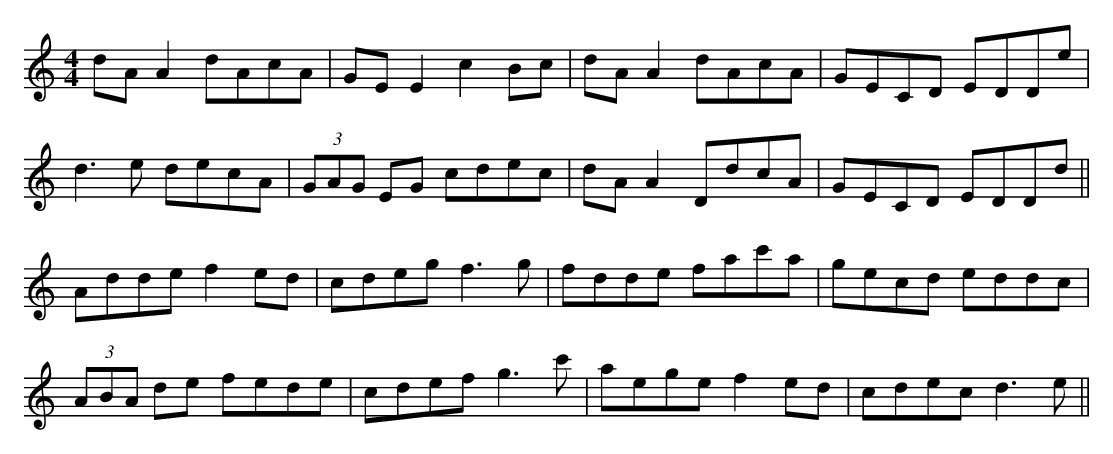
X:1
M:4/4
K:Ddor
dAA2 dAcA|GEE2 c2Bc|dAA2 dAcA|GECD EDDe|
d3e decA|(3GAG EG cdec|dAA2 DdcA|GECD EDDd||
Adde f2ed|cdeg f3g|fdde fac'a|gecd eddc|
(3ABA de fede|cdef g3c'|aege f2ed|cdec d3e||
